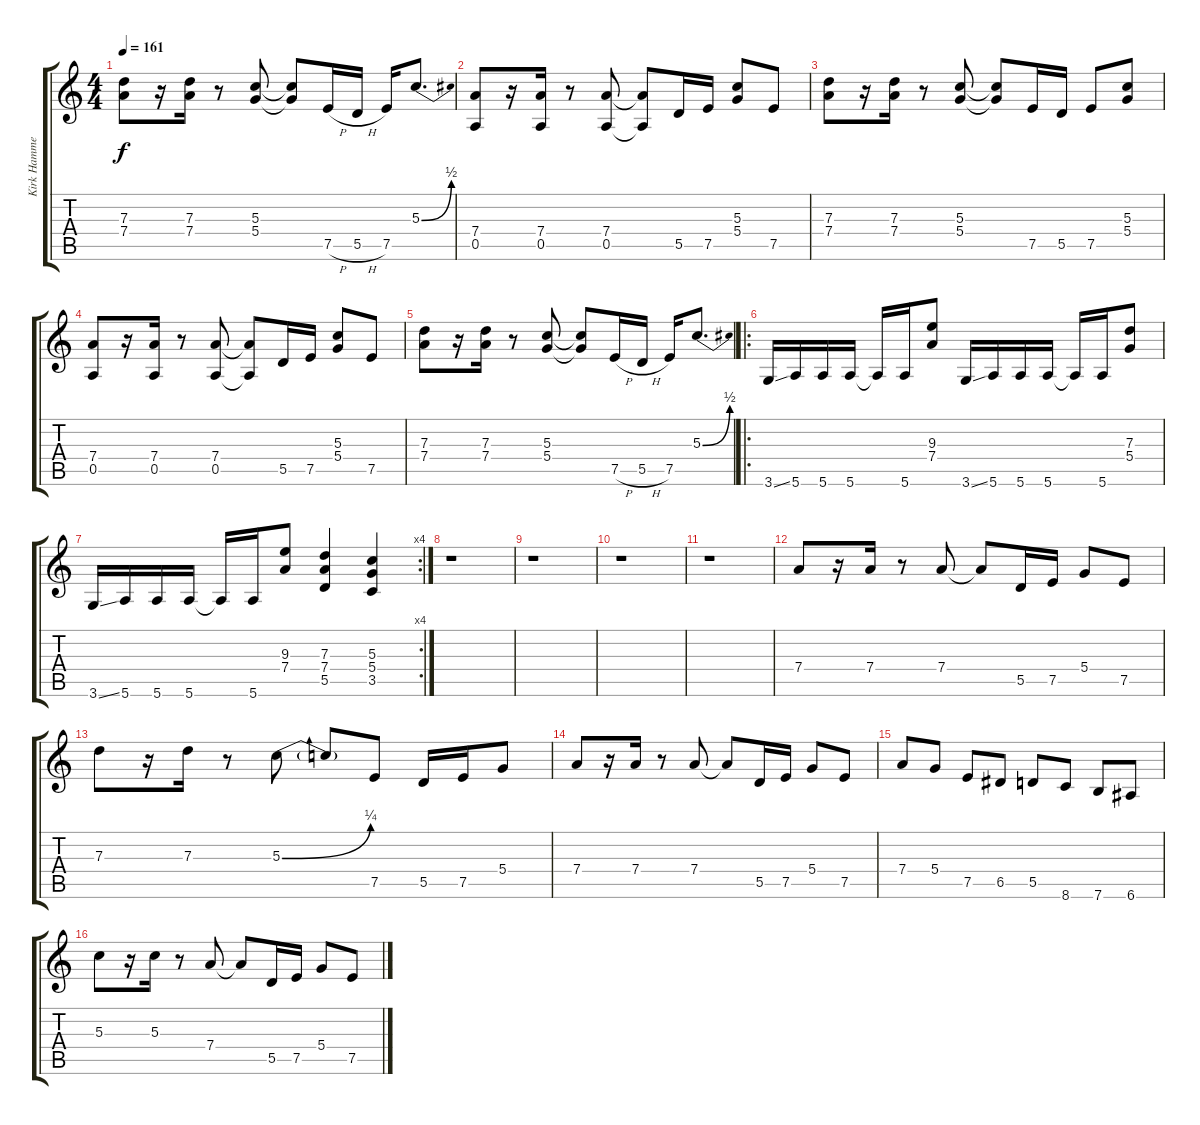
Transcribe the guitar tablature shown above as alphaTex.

\track ("Kirk Hammet (Ov. Gtr)" "Kirk Hamme") {instrument distortionguitar}
\staff {score tabs}
\tuning (E4 B3 G3 D3 A2 E2) {hide}
\ts (4 4)
\tempo 161
\clef g2
\ks c
(7.3 7.4).8{dy f} r.16 (7.3 7.4).16 r.8 (5.3 5.4).8 (5.3{t} 5.4{t}).8 7.5{h}.16 5.5{h}.16 7.5.16 5.3{be (bend 0 0 60 2)}.8{d} |
(7.4 0.5).8 r.16 (7.4 0.5).16 r.8 (7.4 0.5).8 (7.4{t} 0.5{t}).8 5.5.16 7.5.16 (5.3 5.4).8 7.5.8 |
(7.3 7.4).8 r.16 (7.3 7.4).16 r.8 (5.3 5.4).8 (5.3{t} 5.4{t}).8 7.5.16 5.5.16 7.5.8 (5.3 5.4).8 |
(7.4 0.5).8 r.16 (7.4 0.5).16 r.8 (7.4 0.5).8 (7.4{t} 0.5{t}).8 5.5.16 7.5.16 (5.3 5.4).8 7.5.8 |
(7.3 7.4).8 r.16 (7.3 7.4).16 r.8 (5.3 5.4).8 (5.3{t} 5.4{t}).8 7.5{h}.16 5.5{h}.16 7.5.16 5.3{be (bend 0 0 60 2)}.8{d} |
\ro
3.6{ss}.16 5.6.16 5.6.16 5.6.16 5.6{t}.16 5.6.16 (9.3 7.4).8 3.6{ss}.16 5.6.16 5.6.16 5.6.16 5.6{t}.16 5.6.16 (7.3 5.4).8 |
\rc 4
3.6{ss}.16 5.6.16 5.6.16 5.6.16 5.6{t}.16 5.6.16 (9.3 7.4).8 (7.3 7.4 5.5).4 (5.3 5.4 3.5).4 |
r.1 |
r.1 |
r.1 |
r.1 |
7.4.8 r.16 7.4.16 r.8 7.4.8 7.4{t}.8 5.5.16 7.5.16 5.4.8 7.5.8 |
7.3.8 r.16 7.3.16 r.8 5.3{be (bend 0 0 60 1)}.8 5.3{t}.8 7.5.8 5.5.16 7.5.16 5.4.8 |
7.4.8 r.16 7.4.16 r.8 7.4.8 7.4{t}.8 5.5.16 7.5.16 5.4.8 7.5.8 |
7.4.8 5.4.8 7.5.8 6.5.8 5.5.8 8.6.8 7.6.8 6.6.8 |
5.3.8 r.16 5.3.16 r.8 7.4.8 7.4{t}.8 5.5.16 7.5.16 5.4.8 7.5.8
